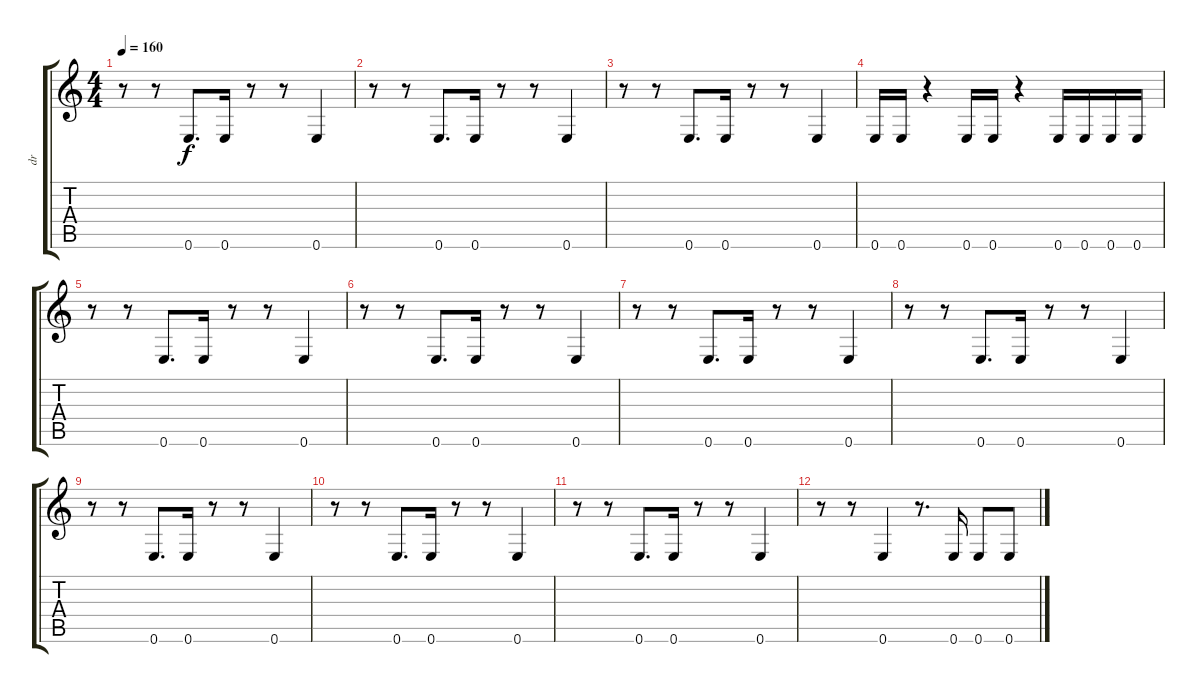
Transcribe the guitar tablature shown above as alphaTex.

\track ("dr" "dr") {instrument acousticguitarsteel}
\staff {score tabs}
\tuning (E4 B3 G3 D3 A2 E2) {hide}
\ts (4 4)
\tempo 160
\clef g2
\ks c
r.8{dy f} r.8 0.6.8{d} 0.6.16 r.8 r.8 0.6.4 |
r.8 r.8 0.6.8{d} 0.6.16 r.8 r.8 0.6.4 |
r.8 r.8 0.6.8{d} 0.6.16 r.8 r.8 0.6.4 |
0.6.16 0.6.16 r.4 0.6.16 0.6.16 r.4 0.6.16 0.6.16 0.6.16 0.6.16 |
r.8 r.8 0.6.8{d} 0.6.16 r.8 r.8 0.6.4 |
r.8 r.8 0.6.8{d} 0.6.16 r.8 r.8 0.6.4 |
r.8 r.8 0.6.8{d} 0.6.16 r.8 r.8 0.6.4 |
r.8 r.8 0.6.8{d} 0.6.16 r.8 r.8 0.6.4 |
r.8 r.8 0.6.8{d} 0.6.16 r.8 r.8 0.6.4 |
r.8 r.8 0.6.8{d} 0.6.16 r.8 r.8 0.6.4 |
r.8 r.8 0.6.8{d} 0.6.16 r.8 r.8 0.6.4 |
r.8 r.8 0.6.4 r.8{d} 0.6.16 0.6.8 0.6.8
